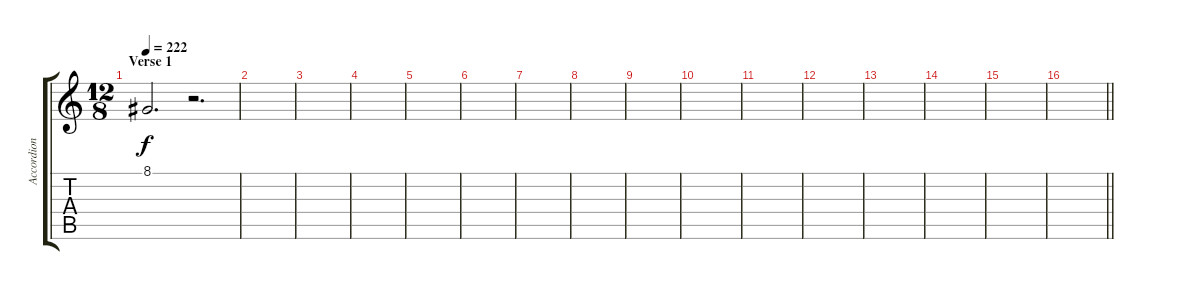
\track ("Accordion" "Accordion") {instrument accordion}
\staff {score tabs}
\tuning (C4 G3 Eb3 Bb2 F2 C2) {hide}
\ts (12 8)
\section ("" "Verse 1")
\tempo 222
\clef g2
\ks c
8.1.2{d dy f} r.2{d} |
|
|
|
|
|
|
|
|
|
|
|
|
|
|
\barLineRight lightlight
